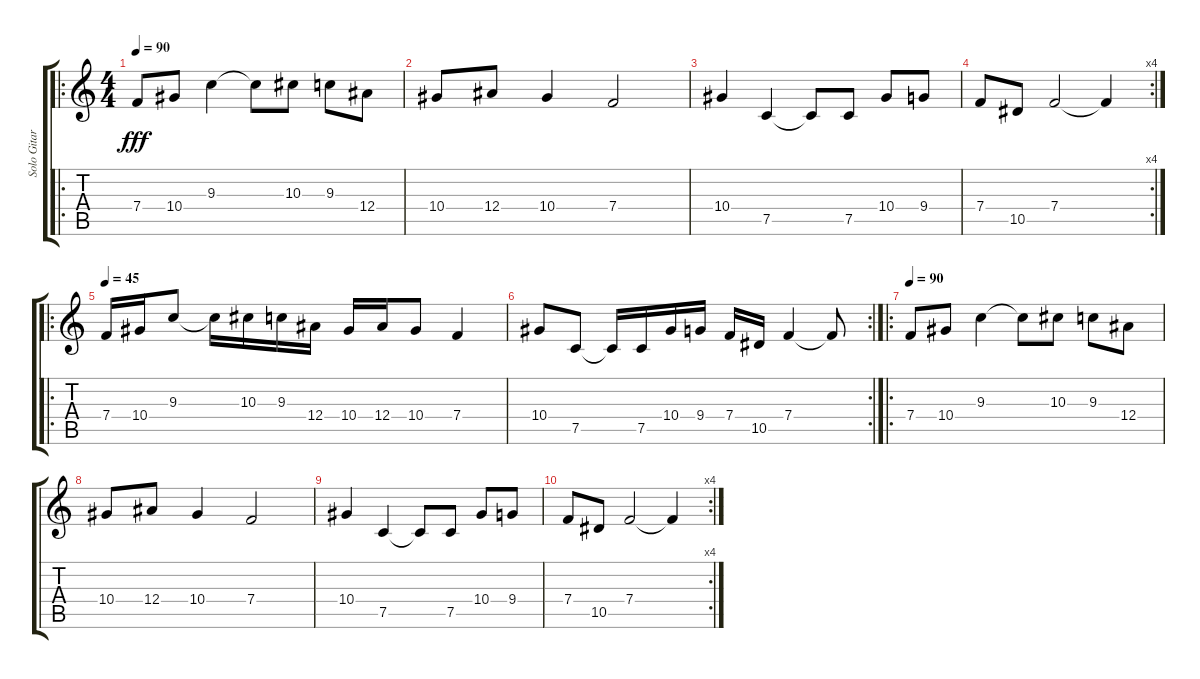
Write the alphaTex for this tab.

\track ("Solo Gitarre" "Solo Gitar") {instrument overdrivenguitar}
\staff {score tabs}
\tuning (C4 G3 Eb3 Bb2 F2 C2) {hide}
\ro
\ts (4 4)
\tempo 90
\clef g2
\ks c
7.4.8{dy fff instrument overdrivenguitar} 10.4.8 9.3.4 9.3{t}.8 10.3.8 9.3.8 12.4.8 |
10.4.8 12.4.8 10.4.4 7.4.2 |
10.4.4 7.5.4 7.5{t}.8 7.5.8 10.4.8 9.4.8 |
\rc 4
7.4.8 10.5.8 7.4.2 7.4{t}.4 |
\ro
\tempo 45
7.4.16 10.4.16 9.3.8 9.3{t}.16 10.3.16 9.3.16 12.4.16 10.4.16 12.4.16 10.4.8 7.4.4 |
\rc 2
10.4.8 7.5.8 7.5{t}.16 7.5.16 10.4.16 9.4.16 7.4.16 10.5.16 7.4.4 7.4{t}.8 |
\ro
\tempo 90
7.4.8 10.4.8 9.3.4 9.3{t}.8 10.3.8 9.3.8 12.4.8 |
10.4.8 12.4.8 10.4.4 7.4.2 |
10.4.4 7.5.4 7.5{t}.8 7.5.8 10.4.8 9.4.8 |
\rc 4
7.4.8 10.5.8 7.4.2 7.4{t}.4
